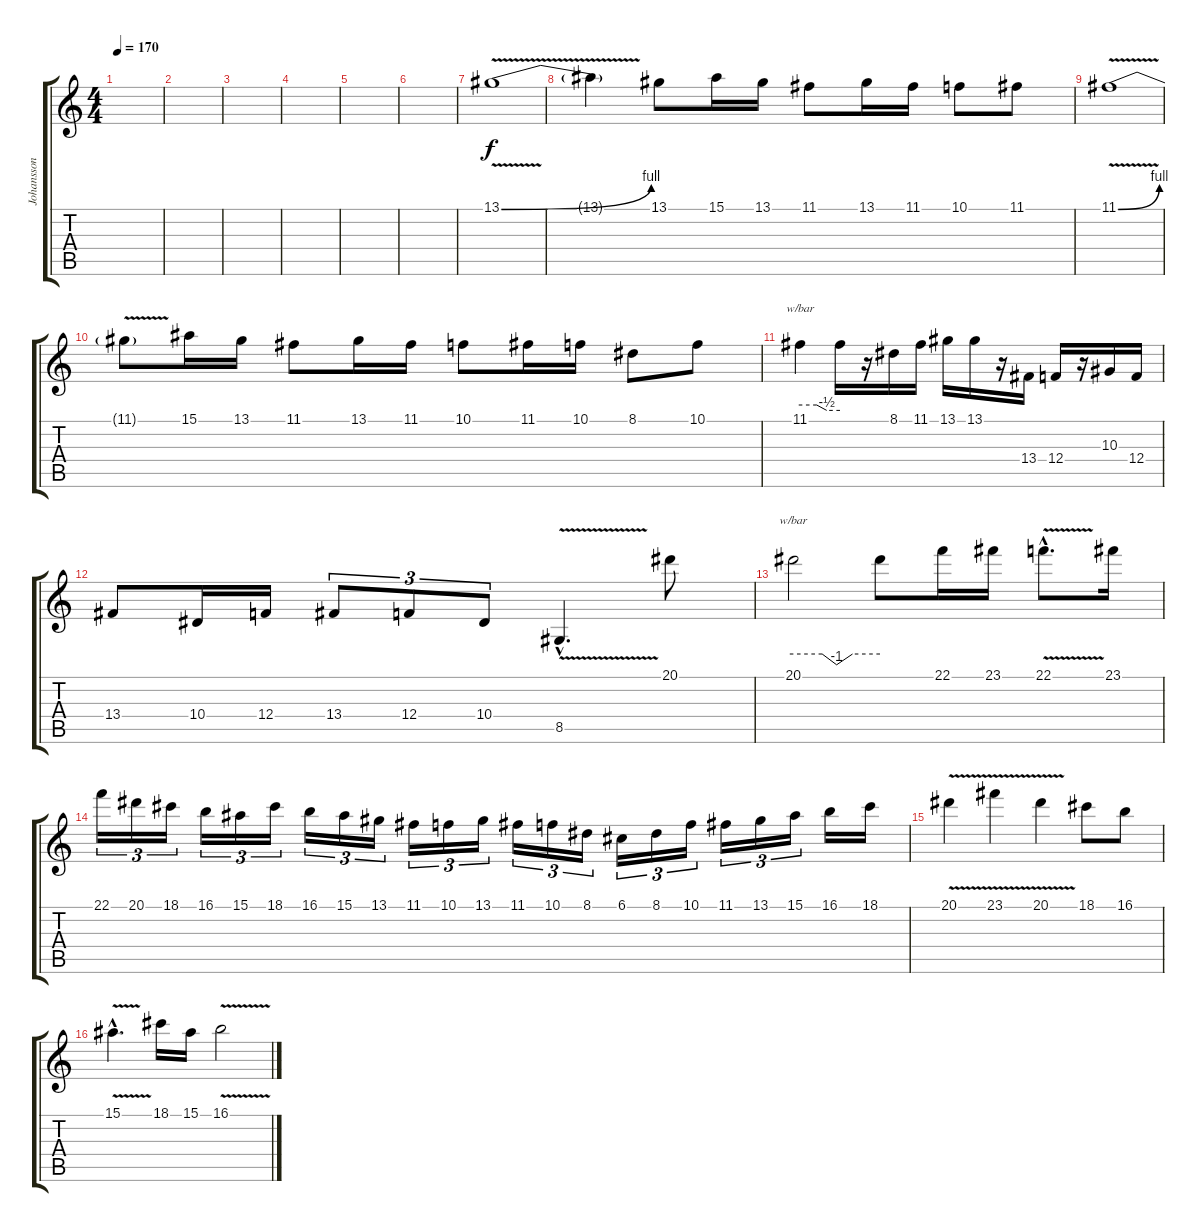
\track ("Johansson" "Johansson") {instrument lead1square}
\staff {score tabs}
\tuning (G4 D4 Bb3 F3 C3 G2) {hide}
\ts (4 4)
\tempo 170
\clef g2
\ks c
|
|
|
|
|
|
13.1{be (bend 0 0 60 4) v}.1{volume 16 instrument lead1square} |
13.1{t}.4 13.1.8 15.1.16 13.1.16 11.1.8 13.1.16 11.1.16 10.1.8 11.1.8 |
11.1{be (bend 0 0 60 4) v}.1 |
11.1{t}.8 15.1.16 13.1.16 11.1.8 13.1.16 11.1.16 10.1.8 11.1.16 10.1.16 8.1.8 10.1.8 |
11.1.4{tbe (custom default 0 0 25 0 40 -2 60 -2)} 11.1{t}.16 r.16 8.1.16 11.1.16 13.1.16 13.1.16 r.16 13.4.16 12.4.16 r.16 10.3.16 12.4.16 |
13.4.8 10.4.16 12.4.16 13.4.8{tu (3 2)} 12.4.8{tu (3 2)} 10.4.8{tu (3 2)} 8.5{v hac}.4{d} 20.1.8 |
20.1.2{tbe (custom default 0 0 20 0 30 -4 41 0 60 0)} 20.1{t}.8 22.1.16 23.1.16 22.1{v hac}.8{d} 23.1.16 |
22.1.16{tu (3 2)} 20.1.16{tu (3 2)} 18.1.16{tu (3 2)} 16.1.16{tu (3 2)} 15.1.16{tu (3 2)} 18.1.16{tu (3 2)} 16.1.16{tu (3 2)} 15.1.16{tu (3 2)} 13.1.16{tu (3 2)} 11.1.16{tu (3 2)} 10.1.16{tu (3 2)} 13.1.16{tu (3 2)} 11.1.16{tu (3 2)} 10.1.16{tu (3 2)} 8.1.16{tu (3 2)} 6.1.16{tu (3 2)} 8.1.16{tu (3 2)} 10.1.16{tu (3 2)} 11.1.16{tu (3 2)} 13.1.16{tu (3 2)} 15.1.16{tu (3 2)} 16.1.16 18.1.16 |
20.1{v}.4 23.1{v}.4 20.1{v}.4 18.1.8 16.1.8 |
15.1{v hac}.4{d} 18.1.16 15.1.16 16.1{v}.2
